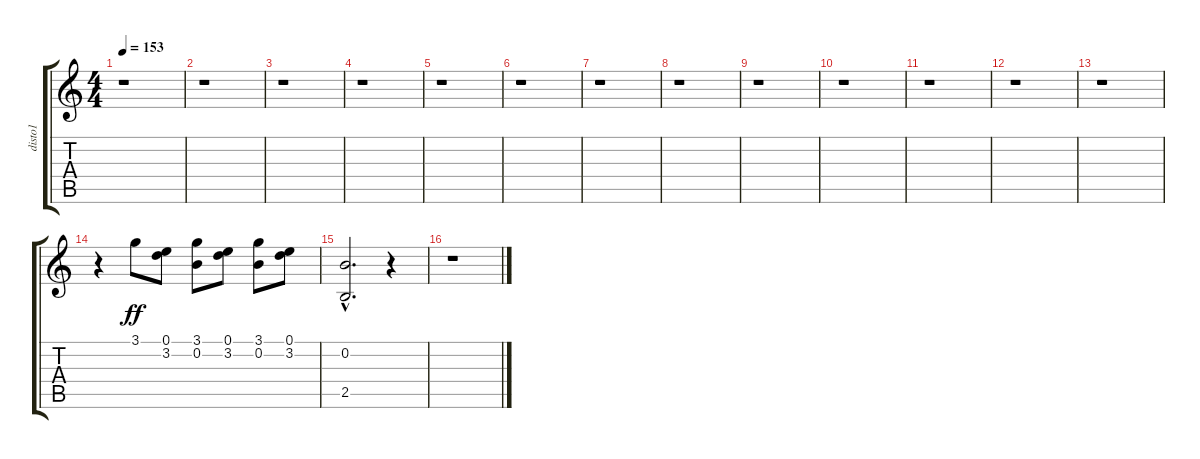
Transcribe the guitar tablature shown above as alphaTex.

\track ("disto1" "disto1") {instrument distortionguitar}
\staff {score tabs}
\tuning (E4 B3 G3 D3 A2 E2) {hide}
\ts (4 4)
\tempo 153
\clef g2
\ks c
r.1{dy mf} |
r.1 |
r.1 |
r.1 |
r.1 |
r.1 |
r.1 |
r.1 |
r.1 |
r.1 |
r.1 |
r.1 |
r.1 |
r.4 3.1.8{dy ff} (0.1 3.2).8 (3.1 0.2).8 (0.1 3.2).8 (3.1 0.2).8 (0.1 3.2).8 |
(0.2 2.5{hac}).2{d} r.4 |
r.1
